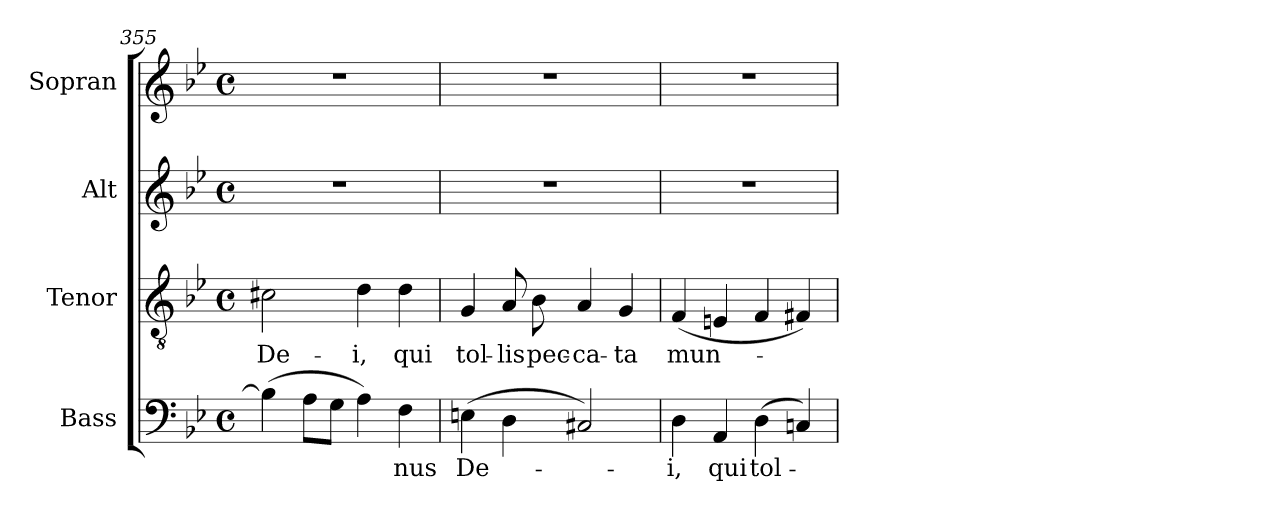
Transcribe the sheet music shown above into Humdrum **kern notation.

**kern	**text	**kern	**text	**kern	**kern
*part4	*part4	*part3	*part3	*part2	*part1
*staff4	*staff4	*staff3	*staff3	*staff2	*staff1
*I"Bass	*	*I"Tenor	*	*I"Alt	*I"Sopran
*I'B.	*	*I'T.	*	*I'A.	*I'S.
*clefF4	*	*clefGv2	*	*clefG2	*clefG2
*k[b-e-]	*	*k[b-e-]	*	*k[b-e-]	*k[b-e-]
*B-:	*	*B-:	*	*B-:	*B-:
*M4/4	*	*M4/4	*	*M4/4	*M4/4
*met(c)	*	*met(c)	*	*met(c)	*met(c)
=355	=355	=355	=355	=355	=355
!	!	!	!LO:LY:b	!	!
(>4B-\]	.	2c#X\	De-	1r	1r
8A\L	.	.	.	.	.
8G\J	.	.	.	.	.
!	!	!	!LO:LY:b	!	!
4A\)	.	4d\	-i,	.	.
!	!LO:LY:b	!	!LO:LY:b	!	!
4F\	-nus	4d\	qui	.	.
!!LO:LB:g=z
=356	=356	=356	=356	=356	=356
!	!LO:LY:b	!	!LO:LY:b	!	!
(>4En\	De-	4G/	tol-	1r	1r
!	!	!	!LO:LY:b	!	!
4D\	.	8A/	-lis	.	.
!	!	!	!LO:LY:b	!	!
.	.	8B-\	pec-	.	.
!	!	!	!LO:LY:b	!	!
2C#X/)	.	4A/	-ca-	.	.
!	!	!	!LO:LY:b	!	!
.	.	4G/	-ta	.	.
=357	=357	=357	=357	=357	=357
!	!LO:LY:b	!	!LO:LY:b	!	!
4D\	-i,	(<4F/	mun-	1r	1r
!	!LO:LY:b	!	!	!	!
4AA/	qui	4En/	.	.	.
!	!LO:LY:b	!	!	!	!
(>4D\	tol-	4F/	.	.	.
4Cn/)	.	4F#X/)	.	.	.
=	=	=	=	=	=
*-	*-	*-	*-	*-	*-
